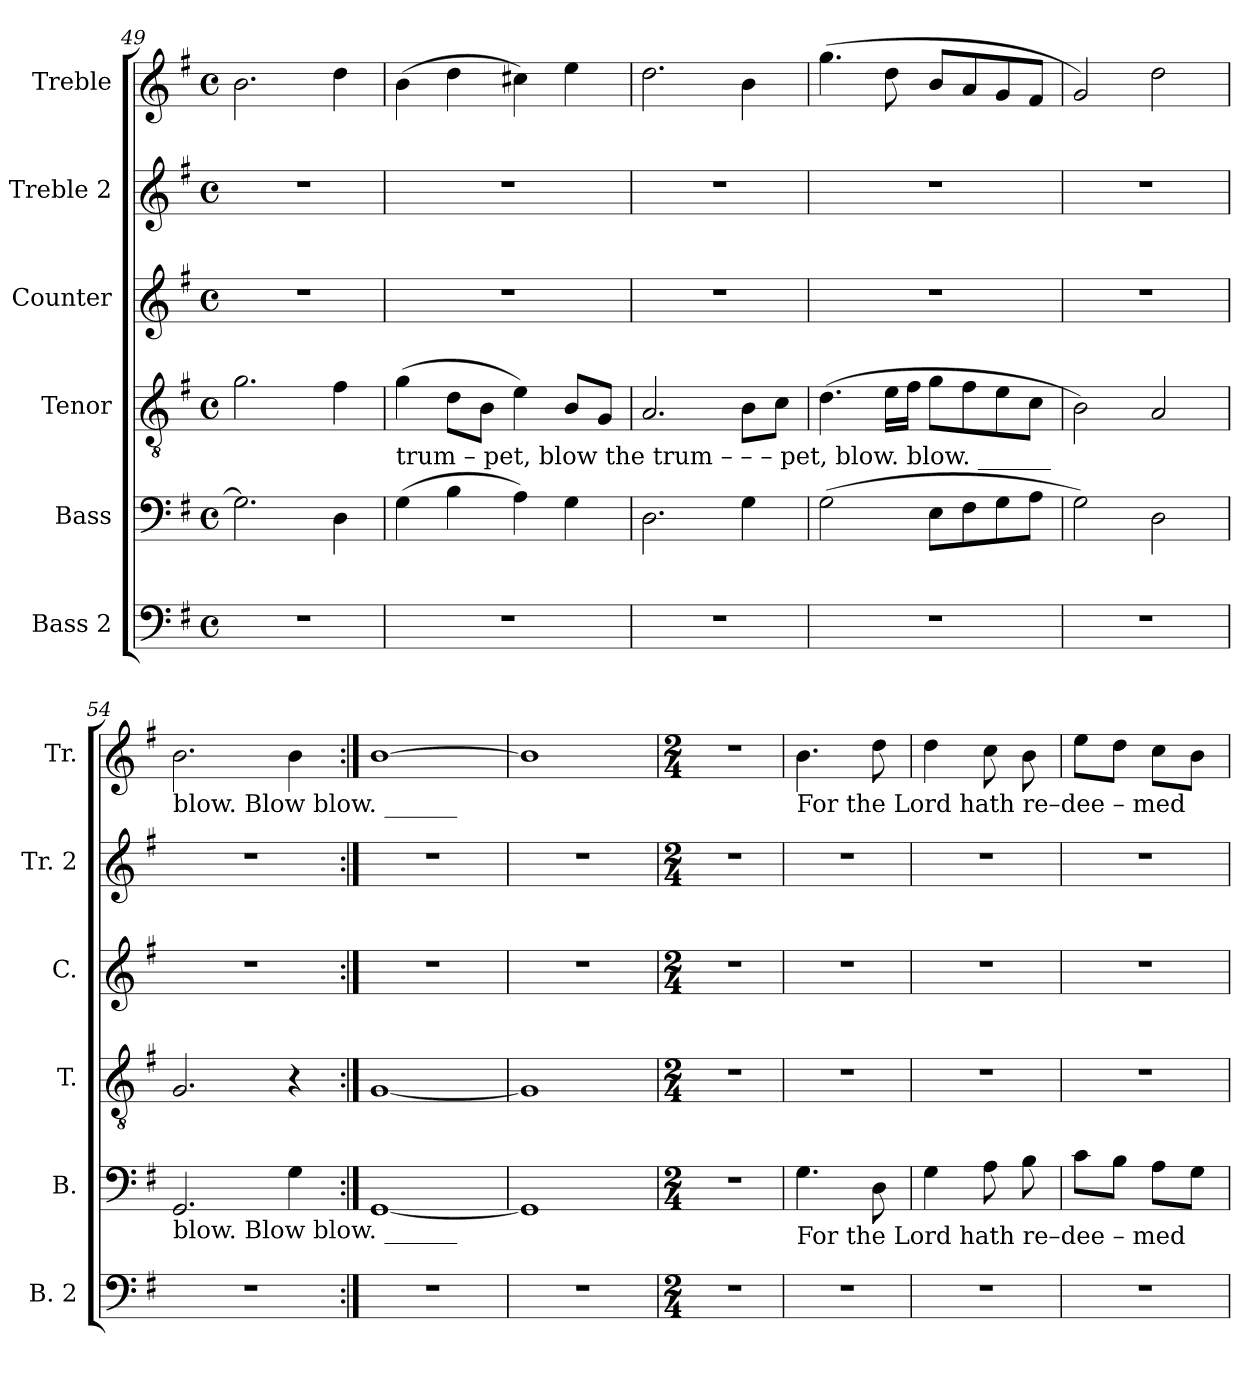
**kern	**kern	**kern	**kern	**kern	**kern
*part6	*part5	*part4	*part3	*part2	*part1
*staff6	*staff5	*staff4	*staff3	*staff2	*staff1
*I"Bass 2	*I"Bass	*I"Tenor	*I"Counter	*I"Treble 2	*I"Treble
*I'B. 2	*I'B.	*I'T.	*I'C.	*I'Tr. 2	*I'Tr.
*clefF4	*clefF4	*clefGv2	*clefG2	*clefG2	*clefG2
*k[f#]	*k[f#]	*k[f#]	*k[f#]	*k[f#]	*k[f#]
*M4/4	*M4/4	*M4/4	*M4/4	*M4/4	*M4/4
*met(c)	*met(c)	*met(c)	*met(c)	*met(c)	*met(c)
=49	=49	=49	=49	=49	=49
1r	2.G\]	2.g\	1r	1r	2.b\
.	4D\	4f#\	.	.	4dd\
!!LO:PB:g=z
=50	=50	=50	=50	=50	=50
!	!	!LO:TX:b:t=trum      –     pet,     blow   the     trum        –        –        –         pet, blow.             blow. ______	!	!	!
1r	(4G\	(4g\	1r	1r	(4b\
.	4B\	8d\L	.	.	4dd\
.	.	8B\J	.	.	.
.	4A\)	4e\)	.	.	4cc#X\)
.	4G\	8B/L	.	.	4ee\
.	.	8G/J	.	.	.
=51	=51	=51	=51	=51	=51
1r	2.D\	2.A/	1r	1r	2.dd\
.	4G\	8B\L	.	.	4b\
.	.	8c\J	.	.	.
=52	=52	=52	=52	=52	=52
1r	(2G\	(4.d\	1r	1r	(4.gg\
.	.	16e\LL	.	.	8dd\
.	.	16f#\JJ	.	.	.
.	8E\L	8g\L	.	.	8b/L
.	8F#\	8f#\	.	.	8a/
.	8G\	8e\	.	.	8g/
.	8A\J	8c\J	.	.	8f#/J
=53	=53	=53	=53	=53	=53
1r	2G\)	2B\)	1r	1r	2g/)
.	2D\	2A/	.	.	2dd\
=54	=54	=54	=54	=54	=54
!	!	!	!	!	!LO:TX:b:t=blow.  Blow   blow. ______
!	!LO:TX:b:t=blow.  Blow   blow. ______	!	!	!	!
1r	2.GG/	2.G/	1r	1r	2.b\
.	4G\	4r	.	.	4b\
=55:|!	=55:|!	=55:|!	=55:|!	=55:|!	=55:|!
1r	[1GG	[1G	1r	1r	[1b
=56	=56	=56	=56	=56	=56
1r	1GG]	1G]	1r	1r	1b]
=57	=57	=57	=57	=57	=57
*M2/4	*M2/4	*M2/4	*M2/4	*M2/4	*M2/4
2r	2r	2r	2r	2r	2r
=58	=58	=58	=58	=58	=58
!	!	!	!	!	!LO:TX:b:t=For the Lord hath re–dee – med
!	!LO:TX:b:t=For the Lord hath re–dee – med	!	!	!	!
2r	4.G\	2r	2r	2r	4.b\
.	8D\	.	.	.	8dd\
=59	=59	=59	=59	=59	=59
2r	4G\	2r	2r	2r	4dd\
.	8A\	.	.	.	8cc\
.	8B\	.	.	.	8b\
=60	=60	=60	=60	=60	=60
2r	8c\L	2r	2r	2r	8ee\L
.	8B\J	.	.	.	8dd\J
.	8A\L	.	.	.	8cc\L
.	8G\J	.	.	.	8b\J
=	=	=	=	=	=
*-	*-	*-	*-	*-	*-
